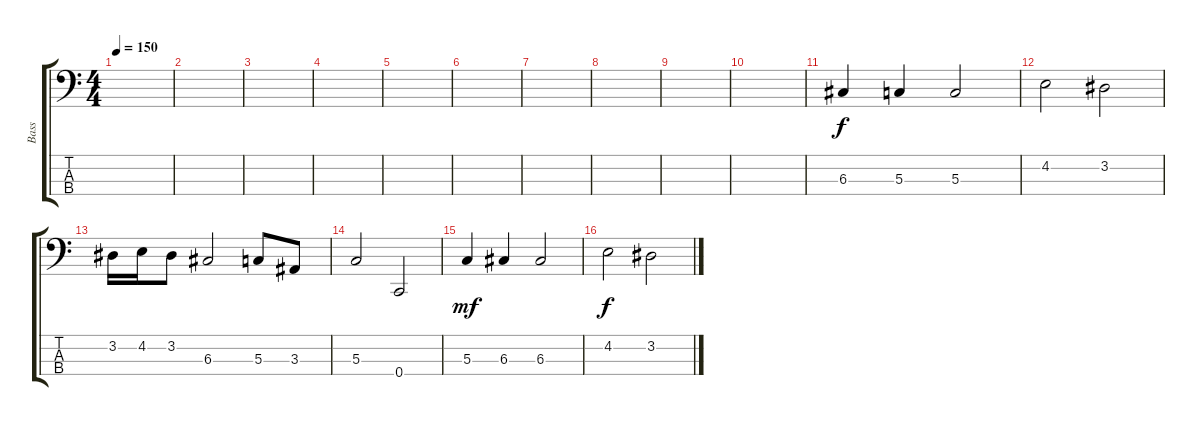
\track ("Bass" "Bass") {instrument electricbasspick bank 1}
\staff {score tabs}
\tuning (F2 C2 G1 C1) {hide}
\ts (4 4)
\tempo 150
\clef f4
\ks c
|
|
|
|
|
|
|
|
|
|
6.3.4 5.3.4 5.3.2 |
4.2.2 3.2.2 |
3.2.16 4.2.16 3.2.8 6.3.2 5.3.8 3.3.8 |
5.3.2 0.4.2 |
5.3.4{dy mf} 6.3.4 6.3.2 |
4.2.2{dy f} 3.2.2
